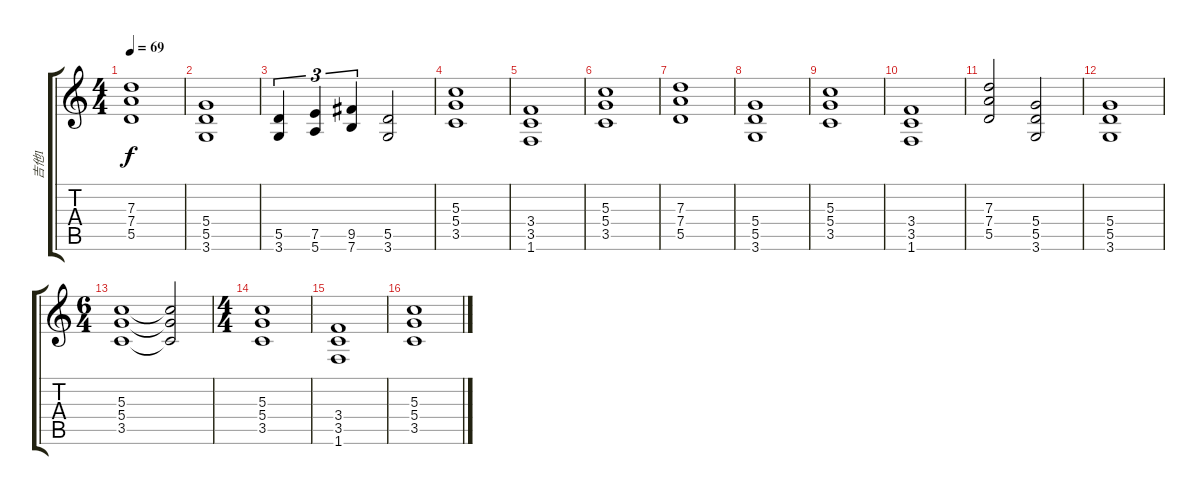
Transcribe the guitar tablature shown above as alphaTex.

\track ("吉他1" "吉他1") {instrument overdrivenguitar}
\staff {score tabs}
\tuning (E4 B3 G3 D3 A2 E2) {hide}
\ts (4 4)
\tempo 69
\clef g2
\ks c
(7.3 7.4 5.5).1{dy f} |
(5.4 5.5 3.6).1 |
(5.5 3.6).4{tu (3 2)} (7.5 5.6).4{tu (3 2)} (9.5 7.6).4{tu (3 2)} (5.5 3.6).2 |
(5.3 5.4 3.5).1 |
(3.4 3.5 1.6).1 |
(5.3 5.4 3.5).1 |
(7.3 7.4 5.5).1 |
(5.4 5.5 3.6).1 |
(5.3 5.4 3.5).1 |
(3.4 3.5 1.6).1 |
(7.3 7.4 5.5).2 (5.4 5.5 3.6).2 |
(5.4 5.5 3.6).1 |
\ts (6 4)
(5.3 5.4 3.5).1 (5.3{t} 5.4{t} 3.5{t}).2 |
\ts (4 4)
(5.3 5.4 3.5).1 |
(3.4 3.5 1.6).1 |
(5.3 5.4 3.5).1
